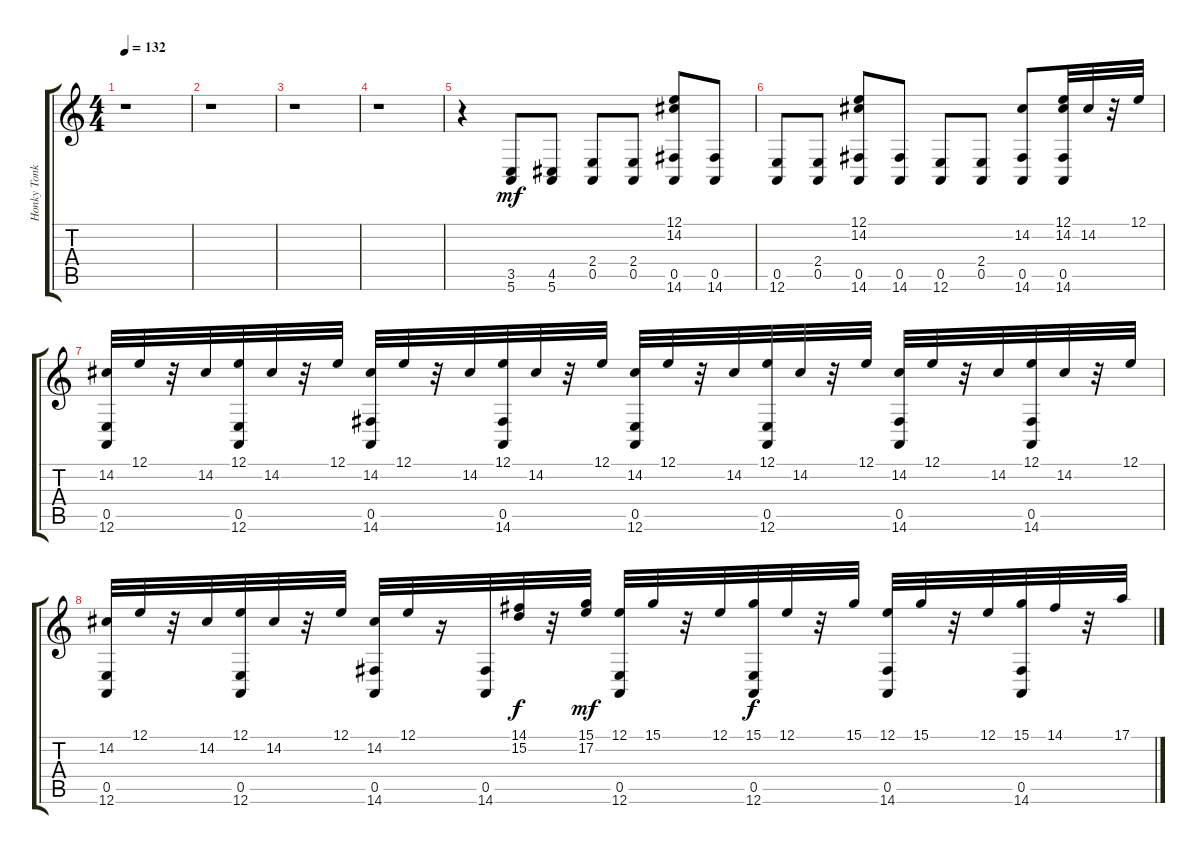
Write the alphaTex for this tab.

\track ("Honky Tonk Piano" "Honky Tonk") {instrument honkytonkpiano}
\staff {score tabs}
\tuning (E4 B3 G3 D3 A2 E2) {hide}
\ts (4 4)
\tempo 132
\clef g2
\ks c
r.1{dy mf instrument honkytonkpiano} |
r.1 |
r.1 |
r.1 |
r.4 (3.5 5.6).8 (4.5 5.6).8 (2.4 0.5).8 (2.4 0.5).8 (12.1 14.2 0.5 14.6).8 (0.5 14.6).8 |
(0.5 12.6).8 (2.4 0.5).8 (12.1 14.2 0.5 14.6).8 (0.5 14.6).8 (0.5 12.6).8 (2.4 0.5).8 (14.2 0.5 14.6).8 (12.1 14.2 0.5 14.6).32 14.2.32 r.32 12.1.32 |
(14.2 0.5 12.6).32 12.1.32 r.32 14.2.32 (12.1 0.5 12.6).32 14.2.32 r.32 12.1.32 (14.2 0.5 14.6).32 12.1.32 r.32 14.2.32 (12.1 0.5 14.6).32 14.2.32 r.32 12.1.32 (14.2 0.5 12.6).32 12.1.32 r.32 14.2.32 (12.1 0.5 12.6).32 14.2.32 r.32 12.1.32 (14.2 0.5 14.6).32 12.1.32 r.32 14.2.32 (12.1 0.5 14.6).32 14.2.32 r.32 12.1.32 |
(14.2 0.5 12.6).32 12.1.32 r.32 14.2.32 (12.1 0.5 12.6).32 14.2.32 r.32 12.1.32 (14.2 0.5 14.6).32 12.1.32 r.16 (0.5 14.6).32 (14.1 15.2).32{dy f} r.32 (15.1 17.2).32{dy mf} (12.1 0.5 12.6).32 15.1.32 r.32 12.1.32 (15.1 0.5 12.6).32{dy f} 12.1.32 r.32 15.1.32 (12.1 0.5 14.6).32 15.1.32 r.32 12.1.32 (15.1 0.5 14.6).32 14.1.32 r.32 17.1.32
